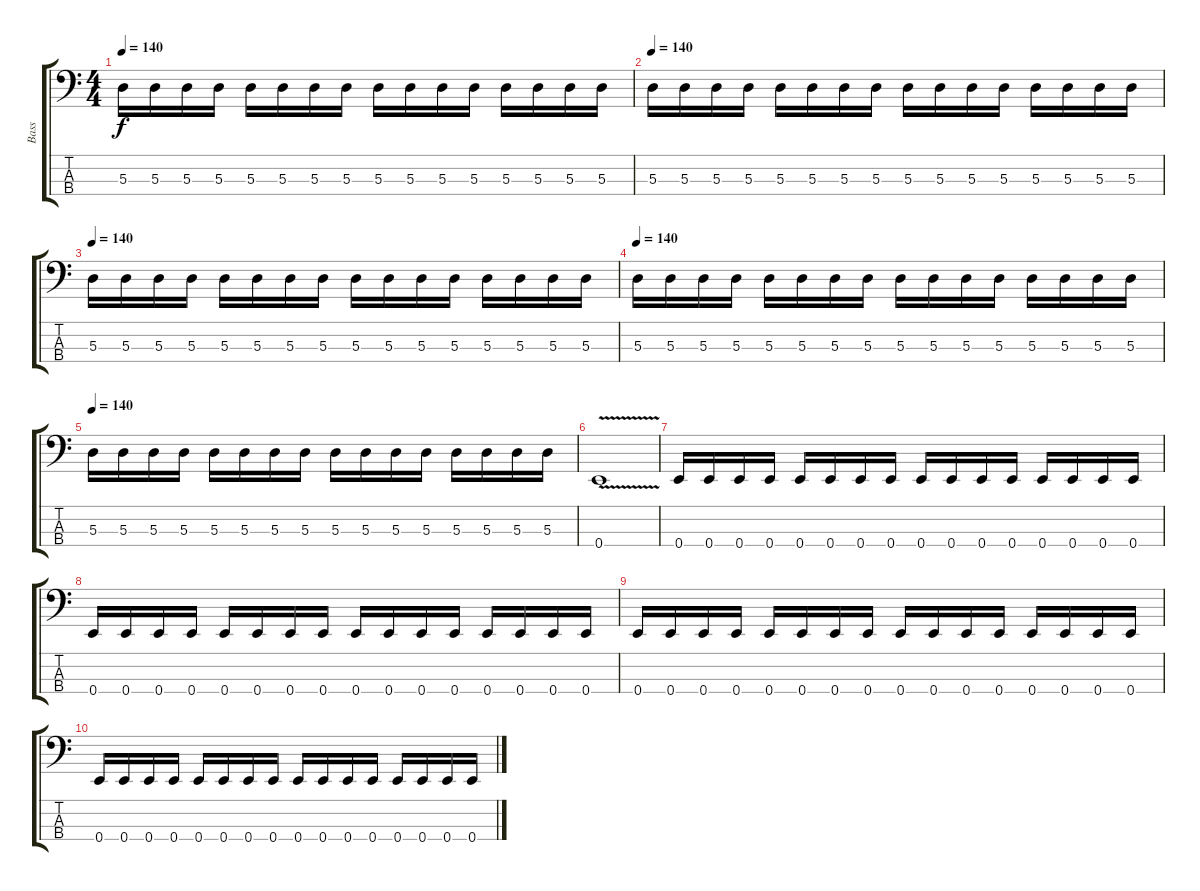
\track ("Bass" "Bass") {instrument electricbassfinger}
\staff {score tabs}
\tuning (G2 D2 A1 E1) {hide}
\ts (4 4)
\tempo 140
\clef f4
\ks c
5.3.16{dy f} 5.3.16 5.3.16 5.3.16 5.3.16 5.3.16 5.3.16 5.3.16 5.3.16 5.3.16 5.3.16 5.3.16 5.3.16 5.3.16 5.3.16 5.3.16 |
\tempo 140
5.3.16 5.3.16 5.3.16 5.3.16 5.3.16 5.3.16 5.3.16 5.3.16 5.3.16 5.3.16 5.3.16 5.3.16 5.3.16 5.3.16 5.3.16 5.3.16 |
\tempo 140
5.3.16 5.3.16 5.3.16 5.3.16 5.3.16 5.3.16 5.3.16 5.3.16 5.3.16 5.3.16 5.3.16 5.3.16 5.3.16 5.3.16 5.3.16 5.3.16 |
\tempo 140
5.3.16 5.3.16 5.3.16 5.3.16 5.3.16 5.3.16 5.3.16 5.3.16 5.3.16 5.3.16 5.3.16 5.3.16 5.3.16 5.3.16 5.3.16 5.3.16 |
\tempo 140
5.3.16 5.3.16 5.3.16 5.3.16 5.3.16 5.3.16 5.3.16 5.3.16 5.3.16 5.3.16 5.3.16 5.3.16 5.3.16 5.3.16 5.3.16 5.3.16 |
0.4{v}.1 |
0.4.16 0.4.16 0.4.16 0.4.16 0.4.16 0.4.16 0.4.16 0.4.16 0.4.16 0.4.16 0.4.16 0.4.16 0.4.16 0.4.16 0.4.16 0.4.16 |
0.4.16 0.4.16 0.4.16 0.4.16 0.4.16 0.4.16 0.4.16 0.4.16 0.4.16 0.4.16 0.4.16 0.4.16 0.4.16 0.4.16 0.4.16 0.4.16 |
0.4.16 0.4.16 0.4.16 0.4.16 0.4.16 0.4.16 0.4.16 0.4.16 0.4.16 0.4.16 0.4.16 0.4.16 0.4.16 0.4.16 0.4.16 0.4.16 |
0.4.16 0.4.16 0.4.16 0.4.16 0.4.16 0.4.16 0.4.16 0.4.16 0.4.16 0.4.16 0.4.16 0.4.16 0.4.16 0.4.16 0.4.16 0.4.16
